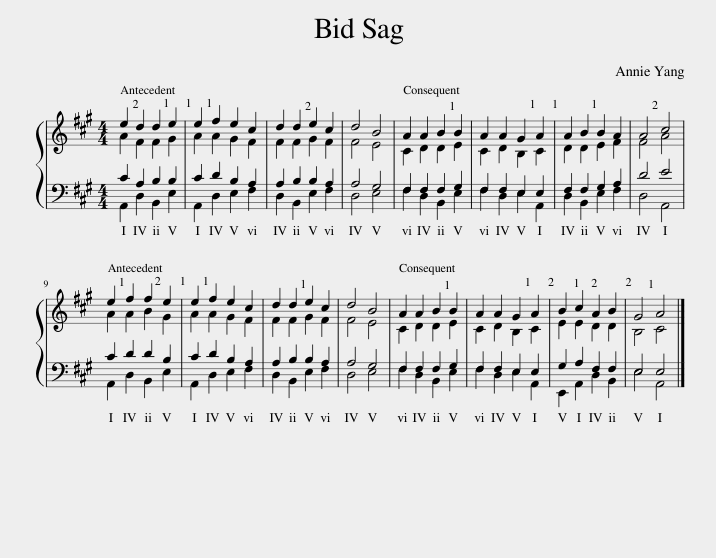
X:1
%%score { ( 1 2 ) | ( 3 4 ) }
L:1/8
M:4/4
I:linebreak $
K:A
V:1 treble
V:2 treble
V:3 bass
V:4 bass
V:1
 e2 d2 d2 e2 | e2 f2 e2 c2 | d2 d2 e2 c2 | d4 B4 | A2 A2 B2 B2 | %5
 A2 A2 G2 A2 | A2 B2 B2 A2 | A4 c4 |$ e2 f2 f2 e2 | e2 f2 e2 c2 | %10
 d2 d2 e2 c2 | d4 B4 | A2 A2 B2 B2 | A2 A2 G2 A2 | B2 c2 A2 B2 | %15
 G4 A4 |] %16
V:2
 A2 F2 F2 G2 | A2 A2 G2 F2 | F2 F2 G2 F2 | F4 E4 | C2 D2 D2 E2 | %5
 C2 D2 B,2 C2 | D2 D2 E2 F2 | F4 A4 |$ A2 A2 B2 G2 | A2 A2 G2 F2 | %10
 F2 F2 G2 F2 | F4 E4 | C2 D2 D2 E2 | C2 D2 B,2 C2 | E2 E2 D2 D2 | %15
 B,4 C4 |] %16
V:3
 C2 A,2 B,2 B,2 | C2 D2 B,2 A,2 | A,2 B,2 B,2 A,2 | A,4 G,4 | F,2 F,2 F,2 G,2 | %5
 F,2 F,2 E,2 E,2 | F,2 F,2 G,2 A,2 | D4 E4 |$ C2 D2 D2 B,2 | C2 D2 B,2 A,2 | %10
 A,2 B,2 B,2 A,2 | A,4 G,4 | F,2 F,2 F,2 G,2 | F,2 F,2 E,2 E,2 | G,2 A,2 F,2 F,2 | %15
 E,4 E,4 |] %16
V:4
 A,,2 D,2 B,,2 E,2 | A,,2 D,2 E,2 F,2 | D,2 B,,2 E,2 F,2 | D,4 E,4 | F,2 D,2 B,,2 E,2 | %5
 F,2 D,2 E,2 A,,2 | D,2 B,,2 E,2 F,2 | D,4 A,,4 |$ A,,2 D,2 B,,2 E,2 | A,,2 D,2 E,2 F,2 | %10
 D,2 B,,2 E,2 F,2 | D,4 E,4 | F,2 D,2 B,,2 E,2 | F,2 D,2 E,2 A,,2 | E,,2 A,,2 D,2 B,,2 | %15
 E,4 A,,4 |] %16
